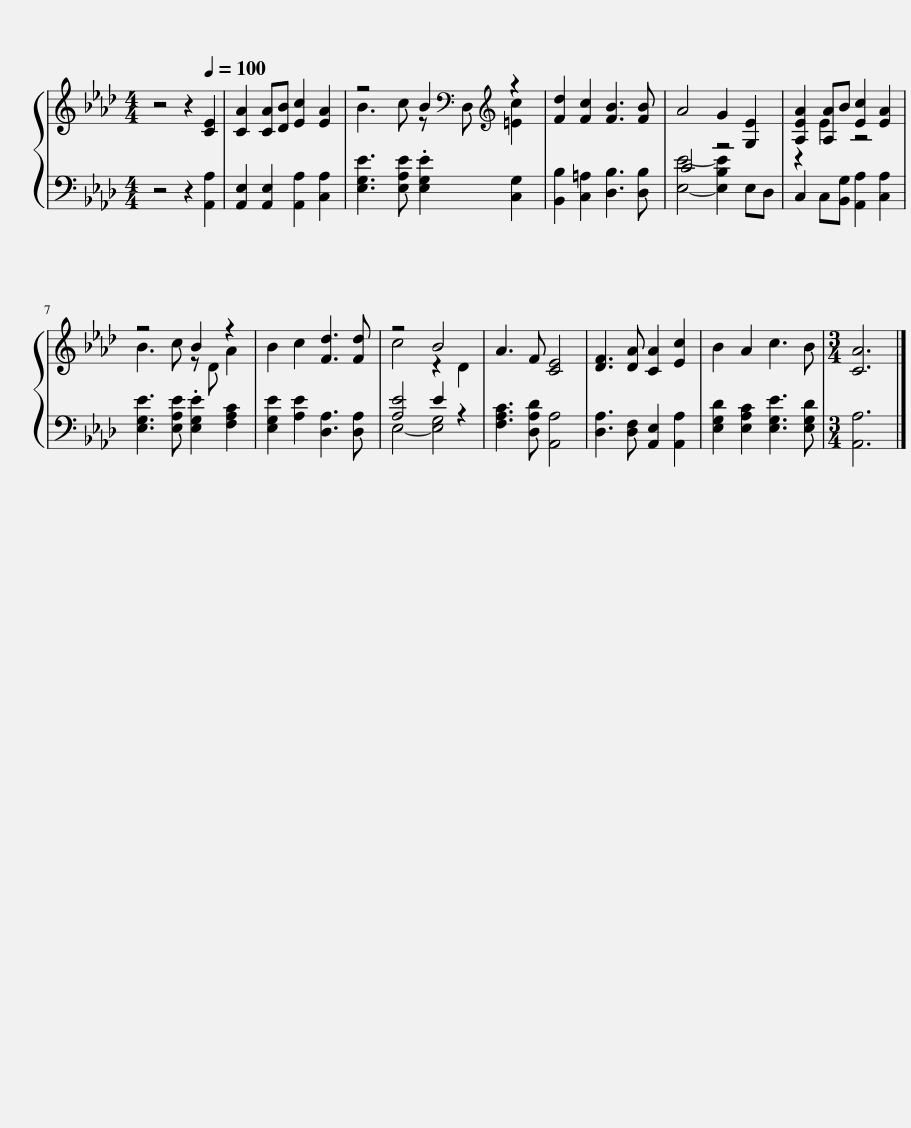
X:1
%%score { ( 1 3 ) | ( 2 4 ) }
L:1/8
M:4/4
I:linebreak $
K:Ab
V:1 treble
V:3 treble
V:2 bass
V:4 bass
V:1
 z4 z2[Q:1/4=100] [CE]2 | [CA]2 [CA][DB] [Ec]2 [EA]2 | z4 B2[K:bass][K:treble] z2 | [Fd]2 [Fc]2 [FB]3 [FB] | A4 G2 [G,E]2 | %5
 [A,EA]2 [A,A]B [Ec]2 [EA]2 |$ z4 B2 z2 | B2 c2 [Fd]3 [Fd] | z4 B4 | A3 F [CE]4 | %10
 [DF]3 [DA] [CA]2 [Ec]2 | B2 A2 c3 B |[M:3/4] [CA]6 |] %13
V:2
 z4 z2 [A,,A,]2 | [A,,E,]2 [A,,E,]2 [A,,A,]2 [C,A,]2 | [E,G,E]3 [E,A,E] .[E,G,E]2 [C,G,]2 | [B,,B,]2 [C,=A,]2 [D,B,]3 [D,B,] | C4 z4 | %5
 C,2 C,[B,,G,] [A,,A,]2 [C,A,]2 |$ [E,G,E]3 [E,A,E] .[E,G,E]2 [F,A,C]2 | [E,G,E]2 [A,E]2 [D,A,]3 [D,A,] | [A,E]4 E2 z2 | [F,A,C]3 [D,A,D] [A,,A,]4 | %10
 [D,A,]3 [D,F,] [A,,E,]2 [A,,A,]2 | [E,G,D]2 [E,A,C]2 [E,G,E]3 [E,G,D] |[M:3/4] [A,,A,]6 |] %13
V:3
 x8 | x8 | B3 c z[K:bass] D,[K:treble] [=Ec]2 | x8 | x8 | %5
 z2 E2 z4 |$ B3 c z D A2 | x8 | c4 z2 D2 | x8 | %10
 x8 | x8 |[M:3/4] x6 |] %13
V:4
 x8 | x8 | x8 | x8 | [E,E]4- [E,B,E]2 E,D, | %5
 x8 |$ x8 | x8 | E,4- [E,G,]4 | x8 | %10
 x8 | x8 |[M:3/4] x6 |] %13
